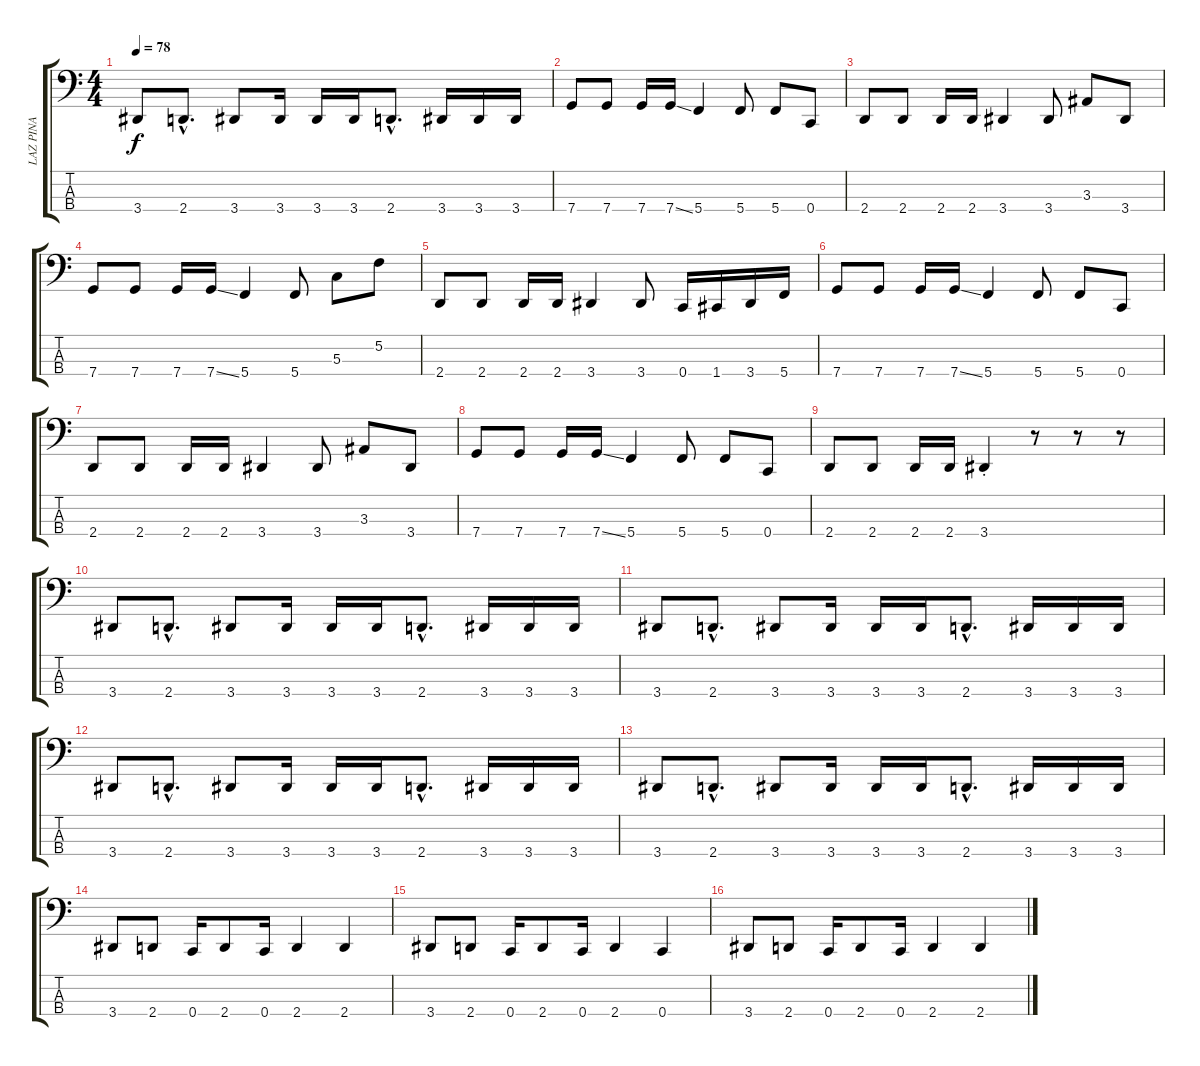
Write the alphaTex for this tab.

\track ("LAZ PINA" "LAZ PINA") {instrument electricbasspick}
\staff {score tabs}
\tuning (F2 C2 G1 C1) {hide}
\ts (4 4)
\tempo 78
\clef f4
\ks c
3.4.8{dy f} 2.4{hac}.8{d} 3.4.8 3.4.16 3.4.16 3.4.16 2.4{hac}.8{d} 3.4.16 3.4.16 3.4.16 |
7.4.8 7.4.8 7.4.16 7.4{ss}.16 5.4.4 5.4.8 5.4.8 0.4.8 |
2.4.8 2.4.8 2.4.16 2.4.16 3.4.4 3.4.8 3.3.8 3.4.8 |
7.4.8 7.4.8 7.4.16 7.4{ss}.16 5.4.4 5.4.8 5.3.8 5.2.8 |
2.4.8 2.4.8 2.4.16 2.4.16 3.4.4 3.4.8 0.4.16 1.4.16 3.4.16 5.4.16 |
7.4.8 7.4.8 7.4.16 7.4{ss}.16 5.4.4 5.4.8 5.4.8 0.4.8 |
2.4.8 2.4.8 2.4.16 2.4.16 3.4.4 3.4.8 3.3.8 3.4.8 |
7.4.8 7.4.8 7.4.16 7.4{ss}.16 5.4.4 5.4.8 5.4.8 0.4.8 |
2.4.8 2.4.8 2.4.16 2.4.16 3.4{st}.4 r.8 r.8 r.8 |
3.4.8 2.4{hac}.8{d} 3.4.8 3.4.16 3.4.16 3.4.16 2.4{hac}.8{d} 3.4.16 3.4.16 3.4.16 |
3.4.8 2.4{hac}.8{d} 3.4.8 3.4.16 3.4.16 3.4.16 2.4{hac}.8{d} 3.4.16 3.4.16 3.4.16 |
3.4.8 2.4{hac}.8{d} 3.4.8 3.4.16 3.4.16 3.4.16 2.4{hac}.8{d} 3.4.16 3.4.16 3.4.16 |
3.4.8 2.4{hac}.8{d} 3.4.8 3.4.16 3.4.16 3.4.16 2.4{hac}.8{d} 3.4.16 3.4.16 3.4.16 |
3.4.8 2.4.8 0.4.16 2.4.8 0.4.16 2.4.4 2.4.4 |
3.4.8 2.4.8 0.4.16 2.4.8 0.4.16 2.4.4 0.4.4 |
3.4.8 2.4.8 0.4.16 2.4.8 0.4.16 2.4.4 2.4.4
